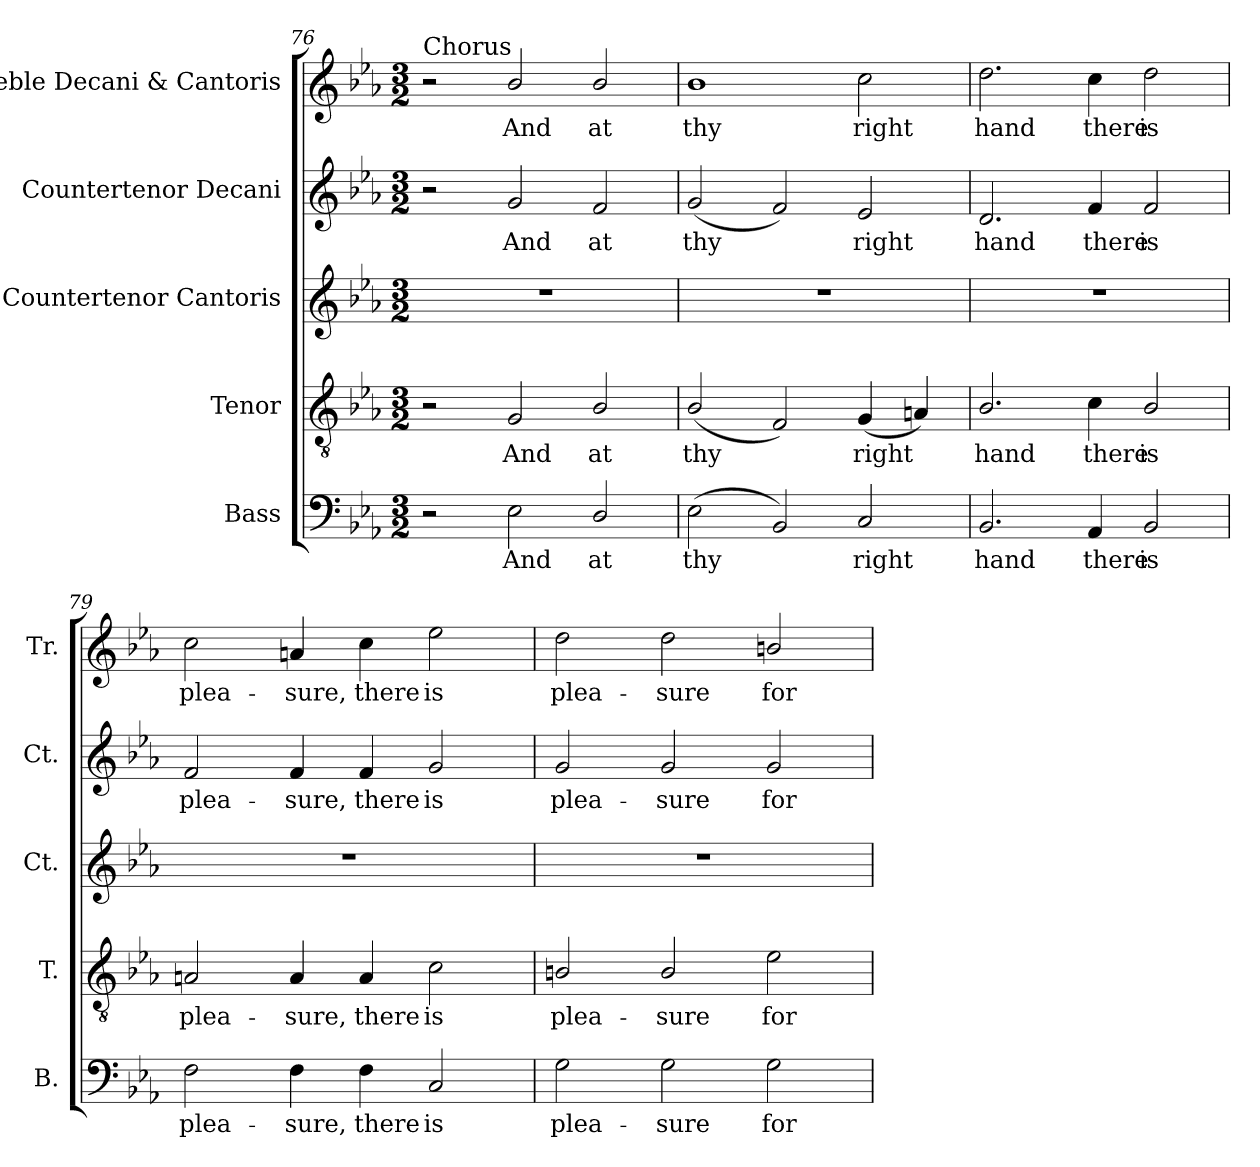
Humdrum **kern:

**kern	**text	**kern	**text	**kern	**kern	**text	**kern	**text
*part5	*part5	*part4	*part4	*part3	*part2	*part2	*part1	*part1
*staff5	*staff5	*staff4	*staff4	*staff3	*staff2	*staff2	*staff1	*staff1
*I"Bass	*	*I"Tenor	*	*I"Countertenor Cantoris	*I"Countertenor Decani	*	*I"Treble Decani & Cantoris	*
*I'B.	*	*I'T.	*	*I'Ct.	*I'Ct.	*	*I'Tr.	*
!!LO:PB:g=z
*clefF4	*	*clefGv2	*	*clefG2	*clefG2	*	*clefG2	*
*	*	*ITrd7c12	*	*	*	*	*	*
*k[b-e-a-]	*	*k[b-e-a-]	*	*k[b-e-a-]	*k[b-e-a-]	*	*k[b-e-a-]	*
*E-:	*	*E-:	*	*E-:	*E-:	*	*E-:	*
*M3/2	*	*M3/2	*	*M3/2	*M3/2	*	*M3/2	*
=76	=76	=76	=76	=76	=76	=76	=76	=76
!	!	!	!	!	!	!	!LO:TX:a:t=Chorus	!
!	!	!	!	!LO:N:vis=1	!	!	!	!
2r	.	2r	.	1.r	2r	.	2r	.
!	!LO:LY:b:color=#000000	!	!	!	!	!	!	!
!	!	!	!LO:LY:b:color=#000000	!	!	!	!	!
!	!	!	!	!	!	!LO:LY:b:color=#000000	!	!
!	!	!	!	!	!	!	!	!LO:LY:b:color=#000000
2E-i\	And	2GGi/	And	.	2gi/	And	2b-i/	And
!	!LO:LY:b:color=#000000	!	!	!	!	!	!	!
!	!	!	!LO:LY:b:color=#000000	!	!	!	!	!
!	!	!	!	!	!	!LO:LY:b:color=#000000	!	!
!	!	!	!	!	!	!	!	!LO:LY:b:color=#000000
2Di/	at	2BB-i/	at	.	2fi/	at	2b-i/	at
=77	=77	=77	=77	=77	=77	=77	=77	=77
!	!LO:LY:b:color=#000000	!	!	!	!	!	!	!
!	!	!	!LO:LY:b:color=#000000	!LO:N:vis=1	!	!	!	!
!	!	!	!	!	!	!LO:LY:b:color=#000000	!	!
!	!	!	!	!	!	!	!	!LO:LY:b:color=#000000
(2E-i\	thy	(2BB-i/	thy	1.r	(2gi/	thy	1b-i	thy
2BB-i/)	.	2FFi/)	.	.	2fi/)	.	.	.
!	!LO:LY:b:color=#000000	!	!	!	!	!	!	!
!	!	!	!LO:LY:b:color=#000000	!	!	!	!	!
!	!	!	!	!	!	!LO:LY:b:color=#000000	!	!
!	!	!	!	!	!	!	!	!LO:LY:b:color=#000000
2Ci/	right	(4GGi/	right	.	2e-i/	right	2cci\	right
.	.	4AAni/)	.	.	.	.	.	.
=78	=78	=78	=78	=78	=78	=78	=78	=78
!	!LO:LY:b:color=#000000	!	!	!	!	!	!	!
!	!	!	!LO:LY:b:color=#000000	!LO:N:vis=1	!	!	!	!
!	!	!	!	!	!	!LO:LY:b:color=#000000	!	!
!	!	!	!	!	!	!	!	!LO:LY:b:color=#000000
2.BB-i/	hand	2.BB-i/	hand	1.r	2.di/	hand	2.ddi\	hand
!	!LO:LY:b:color=#000000	!	!	!	!	!	!	!
!	!	!	!LO:LY:b:color=#000000	!	!	!	!	!
!	!	!	!	!	!	!LO:LY:b:color=#000000	!	!
!	!	!	!	!	!	!	!	!LO:LY:b:color=#000000
4AA-i/	there	4Ci\	there	.	4fi/	there	4cci\	there
!	!LO:LY:b:color=#000000	!	!	!	!	!	!	!
!	!	!	!LO:LY:b:color=#000000	!	!	!	!	!
!	!	!	!	!	!	!LO:LY:b:color=#000000	!	!
!	!	!	!	!	!	!	!	!LO:LY:b:color=#000000
2BB-i/	is	2BB-i/	is	.	2fi/	is	2ddi\	is
=79	=79	=79	=79	=79	=79	=79	=79	=79
!	!LO:LY:b:color=#000000	!	!	!	!	!	!	!
!	!	!	!LO:LY:b:color=#000000	!LO:N:vis=1	!	!	!	!
!	!	!	!	!	!	!LO:LY:b:color=#000000	!	!
!	!	!	!	!	!	!	!	!LO:LY:b:color=#000000
2Fi\	plea-	2AAni/	plea-	1.r	2fi/	plea-	2cci\	plea-
!	!LO:LY:b:color=#000000	!	!	!	!	!	!	!
!	!	!	!LO:LY:b:color=#000000	!	!	!	!	!
!	!	!	!	!	!	!LO:LY:b:color=#000000	!	!
!	!	!	!	!	!	!	!	!LO:LY:b:color=#000000
4Fi\	-sure,	4AAi/	-sure,	.	4fi/	-sure,	4ani/	-sure,
!	!LO:LY:b:color=#000000	!	!	!	!	!	!	!
!	!	!	!LO:LY:b:color=#000000	!	!	!	!	!
!	!	!	!	!	!	!LO:LY:b:color=#000000	!	!
!	!	!	!	!	!	!	!	!LO:LY:b:color=#000000
4Fi\	there	4AAi/	there	.	4fi/	there	4cci\	there
!	!LO:LY:b:color=#000000	!	!	!	!	!	!	!
!	!	!	!LO:LY:b:color=#000000	!	!	!	!	!
!	!	!	!	!	!	!LO:LY:b:color=#000000	!	!
!	!	!	!	!	!	!	!	!LO:LY:b:color=#000000
2Ci/	is	2Ci\	is	.	2gi/	is	2ee-i\	is
!!LO:LB:g=z
=80	=80	=80	=80	=80	=80	=80	=80	=80
!	!LO:LY:b:color=#000000	!	!	!	!	!	!	!
!	!	!	!LO:LY:b:color=#000000	!LO:N:vis=1	!	!	!	!
!	!	!	!	!	!	!LO:LY:b:color=#000000	!	!
!	!	!	!	!	!	!	!	!LO:LY:b:color=#000000
2Gi\	plea-	2BBni/	plea-	1.r	2gi/	plea-	2ddi\	plea-
!	!LO:LY:b:color=#000000	!	!	!	!	!	!	!
!	!	!	!LO:LY:b:color=#000000	!	!	!	!	!
!	!	!	!	!	!	!LO:LY:b:color=#000000	!	!
!	!	!	!	!	!	!	!	!LO:LY:b:color=#000000
2Gi\	-sure	2BBi/	-sure	.	2gi/	-sure	2ddi\	-sure
!	!LO:LY:b:color=#000000	!	!	!	!	!	!	!
!	!	!	!LO:LY:b:color=#000000	!	!	!	!	!
!	!	!	!	!	!	!LO:LY:b:color=#000000	!	!
!	!	!	!	!	!	!	!	!LO:LY:b:color=#000000
2Gi\	for	2E-i\	for	.	2gi/	for	2bni/	for
=	=	=	=	=	=	=	=	=
*-	*-	*-	*-	*-	*-	*-	*-	*-
